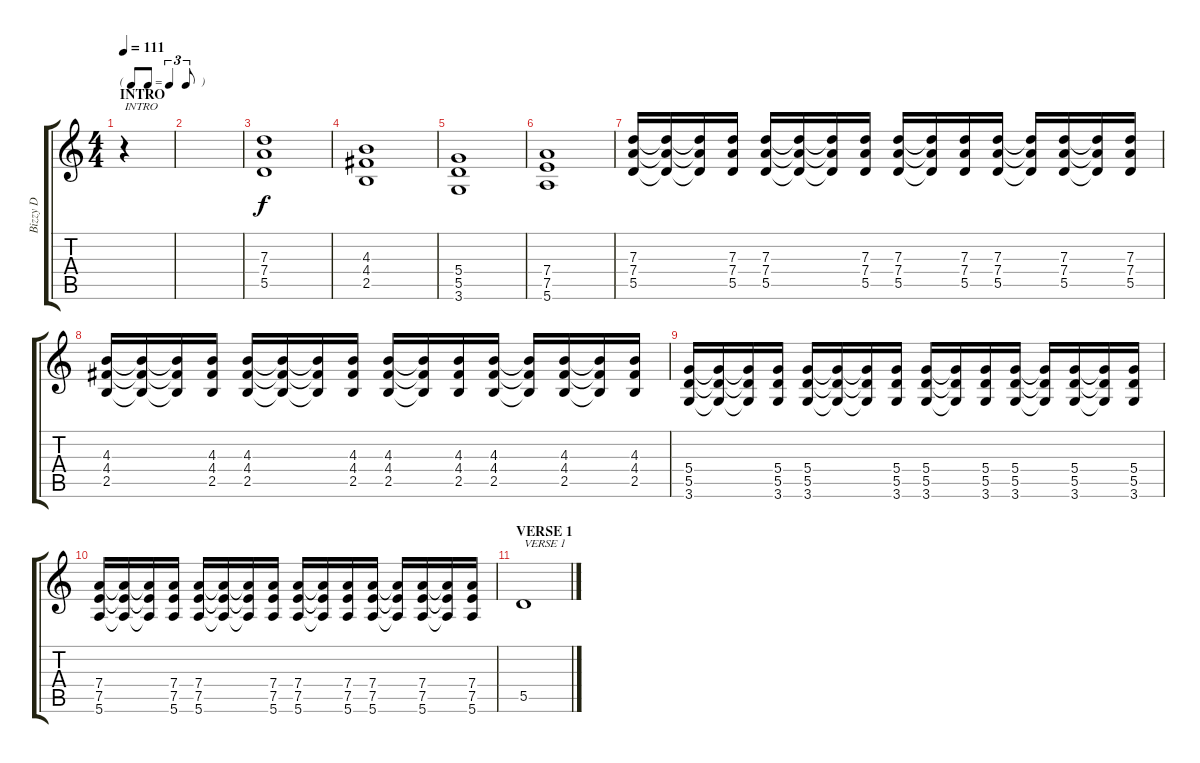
\track ("Bizzy D" "Bizzy D") {instrument distortionguitar}
\staff {score tabs}
\tuning (E4 B3 G3 D3 A2 E2) {hide}
\ts (4 4)
\tf triplet8th
\section ("" "INTRO")
\tempo 111
\clef g2
\ks c
r.4{txt "INTRO" dy f instrument distortionguitar} |
|
(7.3 7.4 5.5).1 |
(4.3 4.4 2.5).1 |
(5.4 5.5 3.6).1 |
(7.4 7.5 5.6).1 |
(7.3 7.4 5.5).16 (7.3{t} 7.4{t} 5.5{t}).16 (7.3{t} 7.4{t} 5.5{t}).16 (7.3 7.4 5.5).16 (7.3 7.4 5.5).16 (7.3{t} 7.4{t} 5.5{t}).16 (7.3{t} 7.4{t} 5.5{t}).16 (7.3 7.4 5.5).16 (7.3 7.4 5.5).16 (7.3{t} 7.4{t} 5.5{t}).16 (7.3 7.4 5.5).16 (7.3 7.4 5.5).16 (7.3{t} 7.4{t} 5.5{t}).16 (7.3 7.4 5.5).16 (7.3{t} 7.4{t} 5.5{t}).16 (7.3 7.4 5.5).16 |
(4.3 4.4 2.5).16 (4.3{t} 4.4{t} 2.5{t}).16 (4.3{t} 4.4{t} 2.5{t}).16 (4.3 4.4 2.5).16 (4.3 4.4 2.5).16 (4.3{t} 4.4{t} 2.5{t}).16 (4.3{t} 4.4{t} 2.5{t}).16 (4.3 4.4 2.5).16 (4.3 4.4 2.5).16 (4.3{t} 4.4{t} 2.5{t}).16 (4.3 4.4 2.5).16 (4.3 4.4 2.5).16 (4.3{t} 4.4{t} 2.5{t}).16 (4.3 4.4 2.5).16 (4.3{t} 4.4{t} 2.5{t}).16 (4.3 4.4 2.5).16 |
(5.4 5.5 3.6).16 (5.4{t} 5.5{t} 3.6{t}).16 (5.4{t} 5.5{t} 3.6{t}).16 (5.4 5.5 3.6).16 (5.4 5.5 3.6).16 (5.4{t} 5.5{t} 3.6{t}).16 (5.4{t} 5.5{t} 3.6{t}).16 (5.4 5.5 3.6).16 (5.4 5.5 3.6).16 (5.4{t} 5.5{t} 3.6{t}).16 (5.4 5.5 3.6).16 (5.4 5.5 3.6).16 (5.4{t} 5.5{t} 3.6{t}).16 (5.4 5.5 3.6).16 (5.4{t} 5.5{t} 3.6{t}).16 (5.4 5.5 3.6).16 |
(7.4 7.5 5.6).16 (7.4{t} 7.5{t} 5.6{t}).16 (7.4{t} 7.5{t} 5.6{t}).16 (7.4 7.5 5.6).16 (7.4 7.5 5.6).16 (7.4{t} 7.5{t} 5.6{t}).16 (7.4{t} 7.5{t} 5.6{t}).16 (7.4 7.5 5.6).16 (7.4 7.5 5.6).16 (7.4{t} 7.5{t} 5.6{t}).16 (7.4 7.5 5.6).16 (7.4 7.5 5.6).16 (7.4{t} 7.5{t} 5.6{t}).16 (7.4 7.5 5.6).16 (7.4{t} 7.5{t} 5.6{t}).16 (7.4 7.5 5.6).16 |
\section ("" "VERSE 1")
5.5.1{txt "VERSE 1"}
